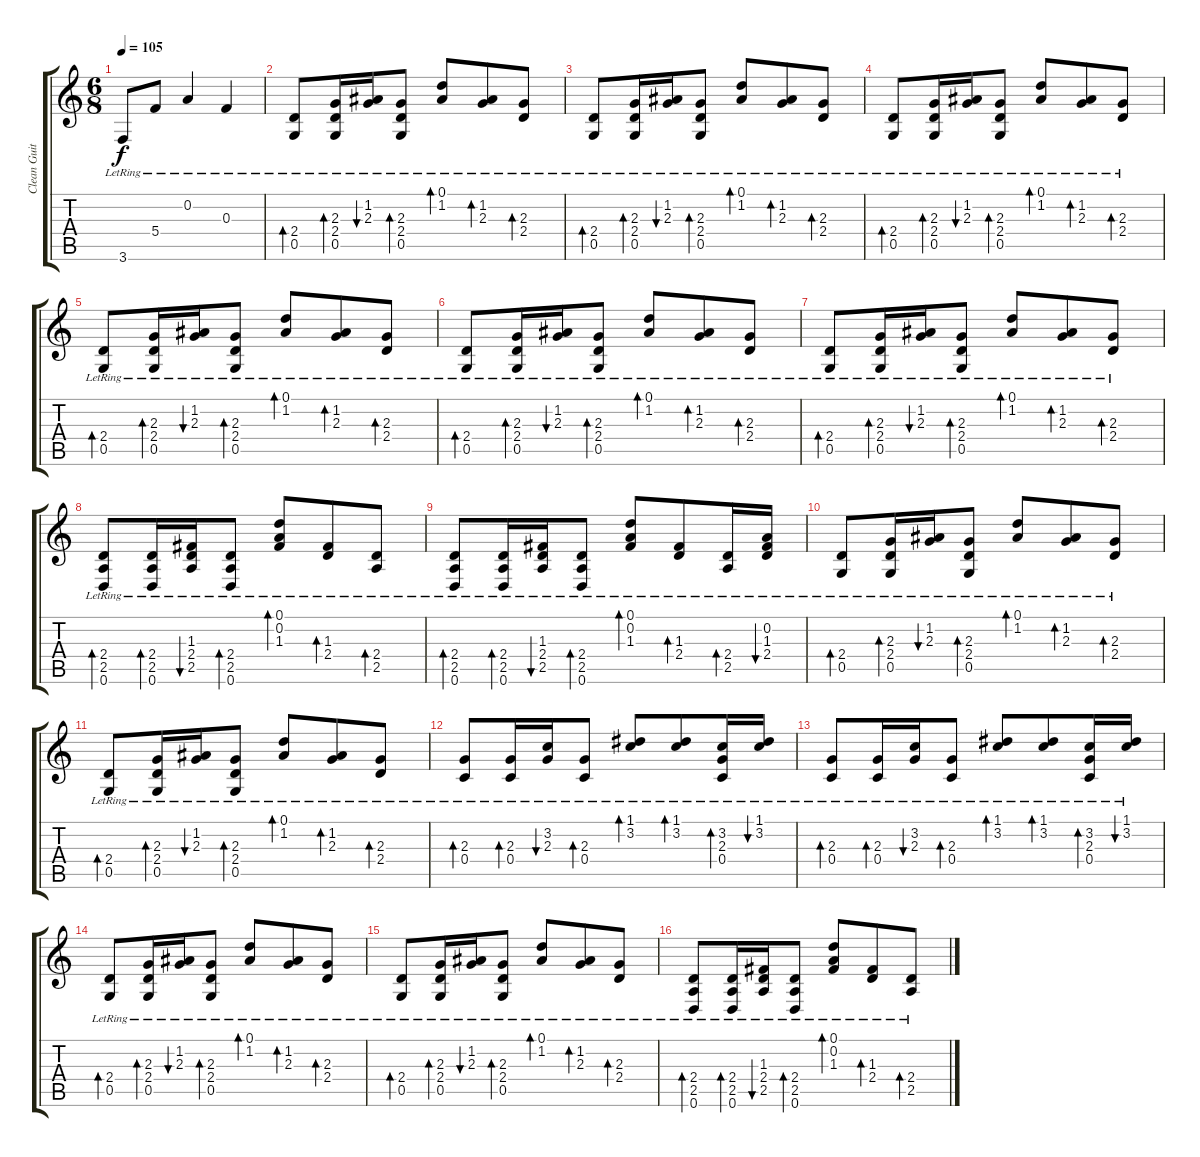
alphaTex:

\track ("Clean Guitar" "Clean Guit") {instrument electricguitarclean}
\staff {score tabs}
\tuning (D4 A3 F3 C3 G2 D2) {hide}
\ts (6 8)
\tempo 105
\clef g2
\ks c
3.6{lr}.8{dy f} 5.4{lr}.8 0.2{lr}.4 0.3{lr}.4 |
(2.4{lr} 0.5{lr}).8{bd 60} (2.3{lr} 2.4{lr} 0.5{lr}).16{bd 60} (1.2{lr} 2.3{lr}).16{bu 60} (2.3{lr} 2.4{lr} 0.5{lr}).8{bd 60} (0.1{lr} 1.2{lr}).8{bd 60} (1.2{lr} 2.3{lr}).8{bd 60} (2.3{lr} 2.4{lr}).8{bd 60} |
(2.4{lr} 0.5{lr}).8{bd 60} (2.3{lr} 2.4{lr} 0.5{lr}).16{bd 60} (1.2{lr} 2.3{lr}).16{bu 60} (2.3{lr} 2.4{lr} 0.5{lr}).8{bd 60} (0.1{lr} 1.2{lr}).8{bd 60} (1.2{lr} 2.3{lr}).8{bd 60} (2.3{lr} 2.4{lr}).8{bd 60} |
(2.4{lr} 0.5{lr}).8{bd 60} (2.3{lr} 2.4{lr} 0.5{lr}).16{bd 60} (1.2{lr} 2.3{lr}).16{bu 60} (2.3{lr} 2.4{lr} 0.5{lr}).8{bd 60} (0.1{lr} 1.2{lr}).8{bd 60} (1.2{lr} 2.3{lr}).8{bd 60} (2.3{lr} 2.4{lr}).8{bd 60} |
(2.4{lr} 0.5{lr}).8{bd 60} (2.3{lr} 2.4{lr} 0.5{lr}).16{bd 60} (1.2{lr} 2.3{lr}).16{bu 60} (2.3{lr} 2.4{lr} 0.5{lr}).8{bd 60} (0.1{lr} 1.2{lr}).8{bd 60} (1.2{lr} 2.3{lr}).8{bd 60} (2.3{lr} 2.4{lr}).8{bd 60} |
(2.4{lr} 0.5{lr}).8{bd 60} (2.3{lr} 2.4{lr} 0.5{lr}).16{bd 60} (1.2{lr} 2.3{lr}).16{bu 60} (2.3{lr} 2.4{lr} 0.5{lr}).8{bd 60} (0.1{lr} 1.2{lr}).8{bd 60} (1.2{lr} 2.3{lr}).8{bd 60} (2.3{lr} 2.4{lr}).8{bd 60} |
(2.4{lr} 0.5{lr}).8{bd 60} (2.3{lr} 2.4{lr} 0.5{lr}).16{bd 60} (1.2{lr} 2.3{lr}).16{bu 60} (2.3{lr} 2.4{lr} 0.5{lr}).8{bd 60} (0.1{lr} 1.2{lr}).8{bd 60} (1.2{lr} 2.3{lr}).8{bd 60} (2.3{lr} 2.4{lr}).8{bd 60} |
(2.4{lr} 2.5{lr} 0.6{lr}).8{bd 60} (2.4{lr} 2.5{lr} 0.6{lr}).16{bd 60} (1.3{lr} 2.4{lr} 2.5{lr}).16{bu 60} (2.4{lr} 2.5{lr} 0.6{lr}).8{bd 60} (0.1{lr} 0.2{lr} 1.3{lr}).8{bd 60} (1.3{lr} 2.4{lr}).8{bd 60} (2.4{lr} 2.5{lr}).8{bd 60} |
(2.4{lr} 2.5{lr} 0.6{lr}).8{bd 60} (2.4{lr} 2.5{lr} 0.6{lr}).16{bd 60} (1.3{lr} 2.4{lr} 2.5{lr}).16{bu 60} (2.4{lr} 2.5{lr} 0.6{lr}).8{bd 60} (0.1{lr} 0.2{lr} 1.3{lr}).8{bd 60} (1.3{lr} 2.4{lr}).8{bd 60} (2.4{lr} 2.5{lr}).16{bd 60} (0.2{lr} 1.3{lr} 2.4{lr}).16{bu 60} |
(2.4{lr} 0.5{lr}).8{bd 60} (2.3{lr} 2.4{lr} 0.5{lr}).16{bd 60} (1.2{lr} 2.3{lr}).16{bu 60} (2.3{lr} 2.4{lr} 0.5{lr}).8{bd 60} (0.1{lr} 1.2{lr}).8{bd 60} (1.2{lr} 2.3{lr}).8{bd 60} (2.3{lr} 2.4{lr}).8{bd 60} |
(2.4{lr} 0.5{lr}).8{bd 60} (2.3{lr} 2.4{lr} 0.5{lr}).16{bd 60} (1.2{lr} 2.3{lr}).16{bu 60} (2.3{lr} 2.4{lr} 0.5{lr}).8{bd 60} (0.1{lr} 1.2{lr}).8{bd 60} (1.2{lr} 2.3{lr}).8{bd 60} (2.3{lr} 2.4{lr}).8{bd 60} |
(2.3{lr} 0.4{lr}).8{bd 60} (2.3{lr} 0.4{lr}).16{bd 60} (3.2{lr} 2.3{lr}).16{bu 60} (2.3{lr} 0.4{lr}).8{bd 60} (1.1{lr} 3.2{lr}).8{bd 60} (1.1{lr} 3.2{lr}).8{bd 60} (3.2{lr} 2.3{lr} 0.4{lr}).16{bd 60} (1.1{lr} 3.2{lr}).16{bu 60} |
(2.3{lr} 0.4{lr}).8{bd 60} (2.3{lr} 0.4{lr}).16{bd 60} (3.2{lr} 2.3{lr}).16{bu 60} (2.3{lr} 0.4{lr}).8{bd 60} (1.1{lr} 3.2{lr}).8{bd 60} (1.1{lr} 3.2{lr}).8{bd 60} (3.2{lr} 2.3{lr} 0.4{lr}).16{bd 60} (1.1{lr} 3.2{lr}).16{bu 60} |
(2.4{lr} 0.5{lr}).8{bd 60} (2.3{lr} 2.4{lr} 0.5{lr}).16{bd 60} (1.2{lr} 2.3{lr}).16{bu 60} (2.3{lr} 2.4{lr} 0.5{lr}).8{bd 60} (0.1{lr} 1.2{lr}).8{bd 60} (1.2{lr} 2.3{lr}).8{bd 60} (2.3{lr} 2.4{lr}).8{bd 60} |
(2.4{lr} 0.5{lr}).8{bd 60} (2.3{lr} 2.4{lr} 0.5{lr}).16{bd 60} (1.2{lr} 2.3{lr}).16{bu 60} (2.3{lr} 2.4{lr} 0.5{lr}).8{bd 60} (0.1{lr} 1.2{lr}).8{bd 60} (1.2{lr} 2.3{lr}).8{bd 60} (2.3{lr} 2.4{lr}).8{bd 60} |
(2.4{lr} 2.5{lr} 0.6{lr}).8{bd 60} (2.4{lr} 2.5{lr} 0.6{lr}).16{bd 60} (1.3{lr} 2.4{lr} 2.5{lr}).16{bu 60} (2.4{lr} 2.5{lr} 0.6{lr}).8{bd 60} (0.1{lr} 0.2{lr} 1.3{lr}).8{bd 60} (1.3{lr} 2.4{lr}).8{bd 60} (2.4{lr} 2.5{lr}).8{bd 60}
